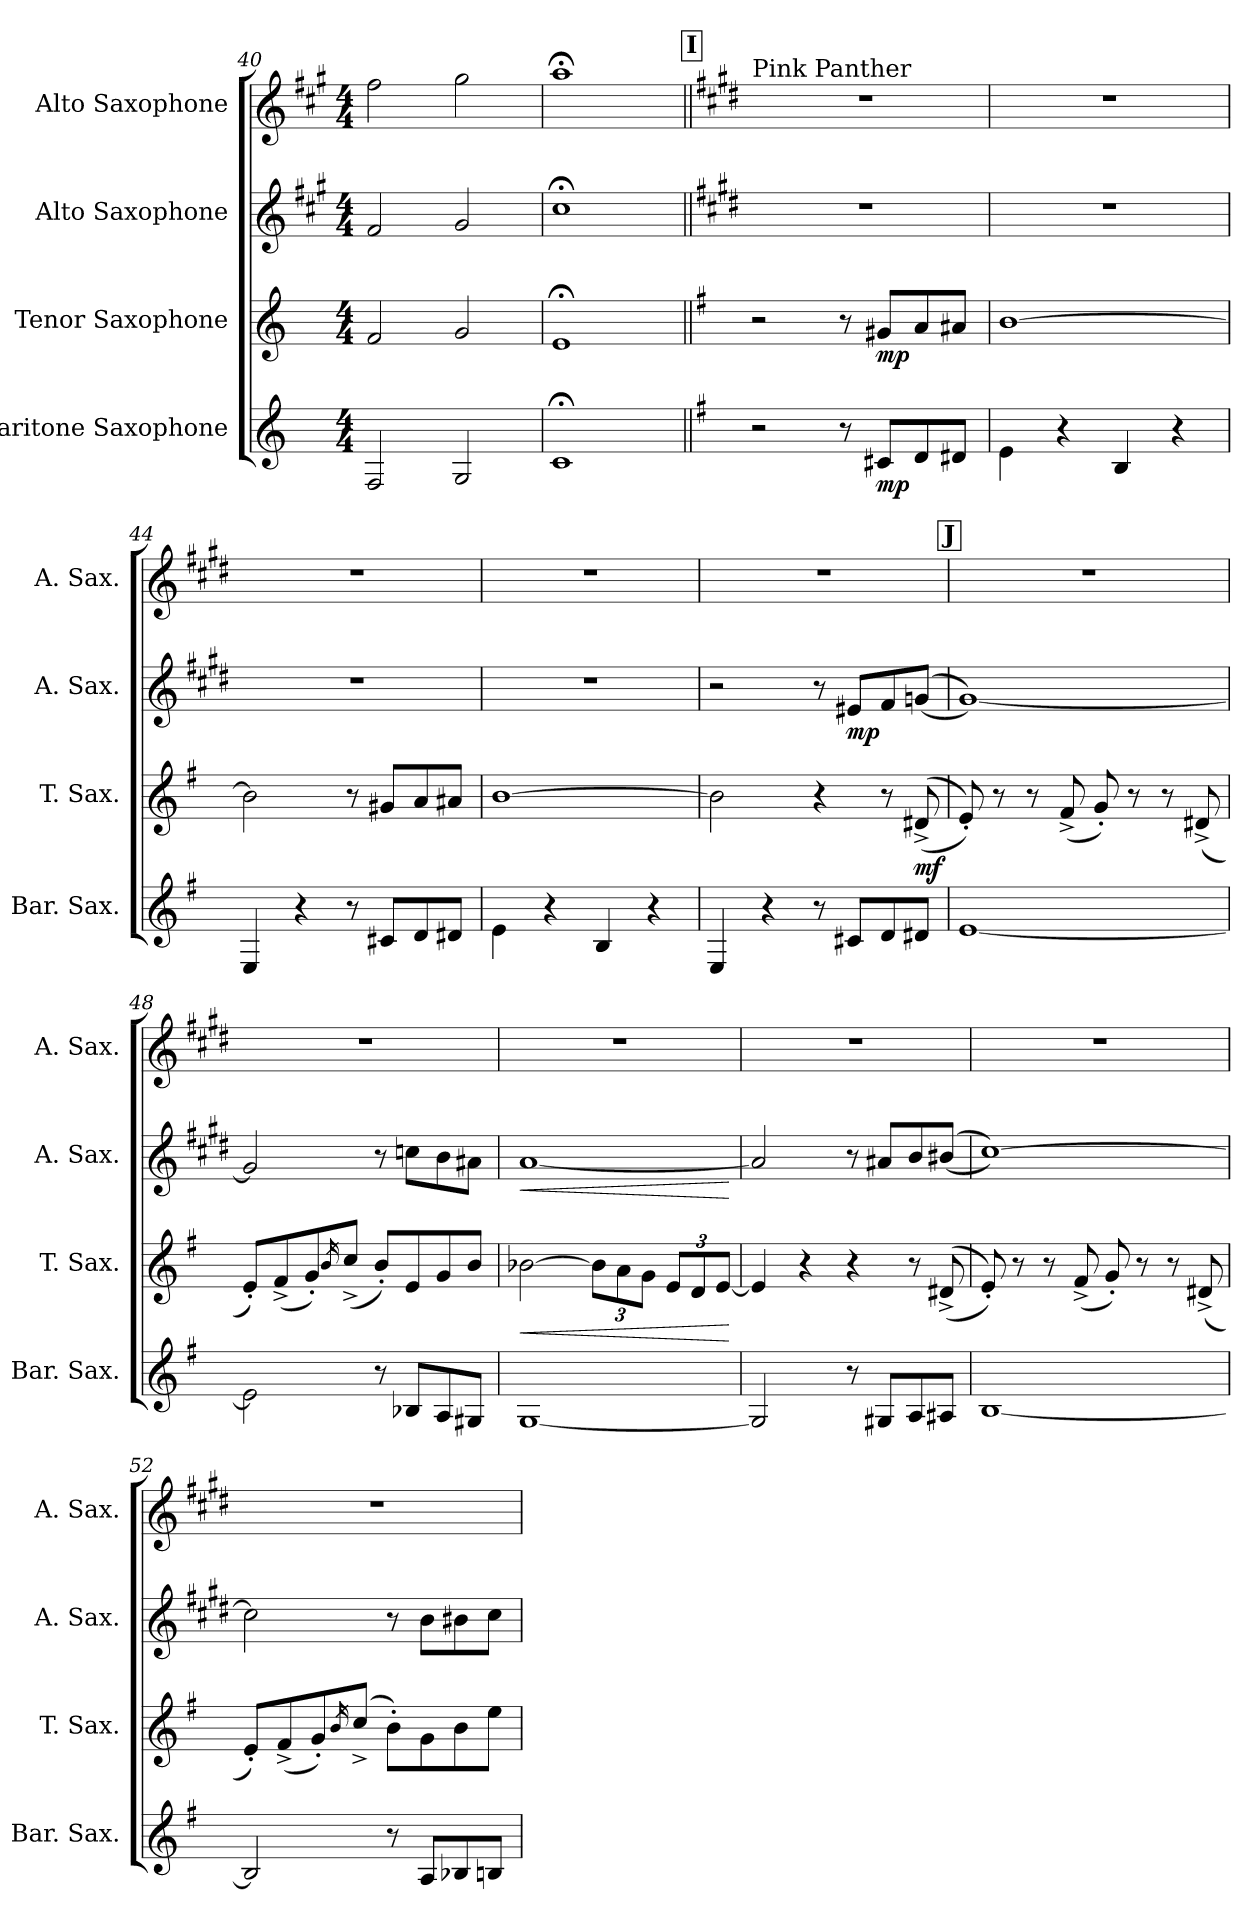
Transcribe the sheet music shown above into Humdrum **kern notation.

**kern	**dynam	**kern	**dynam	**kern	**dynam	**kern
*part4	*part4	*part3	*part3	*part2	*part2	*part1
*staff4	*staff4	*staff3	*staff3	*staff2	*staff2	*staff1
*I"Baritone Saxophone	*	*I"Tenor Saxophone	*	*I"Alto Saxophone	*	*I"Alto Saxophone
*I'Bar. Sax.	*	*I'T. Sax.	*	*I'A. Sax.	*	*I'A. Sax.
*clefG2	*	*clefG2	*	*clefG2	*	*clefG2
*ITrd12c21	*	*ITrd8c14	*	*ITrd5c9	*	*ITrd5c9
*k[]	*	*k[]	*	*k[]	*	*k[]
*M4/4	*	*M4/4	*	*M4/4	*	*M4/4
=40	=40	=40	=40	=40	=40	=40
2FF/	.	2F/	.	2A/	.	2a\
2GG/	.	2G/	.	2B/	.	2b\
=41	=41	=41	=41	=41	=41	=41
1C;<	.	1E;<	.	1e;<	.	1cc;<
!!LO:REH:place=s1:a:B:fs=14:t=I
=42||	=42||	=42||	=42||	=42||	=42||	=42||
*k[f#]	*	*k[f#]	*	*k[f#]	*	*k[f#]
!	!	!	!	!	!	!LO:TX:a:t=Pink Panther
2r	.	2r	.	1r	.	1r
8r	.	8r	.	.	.	.
!	!LO:DY:b	!	!LO:DY:b	!	!	!
8C#X/L	mp	8G#X/L	mp	.	.	.
8D/	.	8A/	.	.	.	.
8D#X/J	.	8A#X/J	.	.	.	.
!!LO:LB:g=z
=43	=43	=43	=43	=43	=43	=43
4E\	.	[1B	.	1r	.	1r
4r	.	.	.	.	.	.
4BB/	.	.	.	.	.	.
4r	.	.	.	.	.	.
=44	=44	=44	=44	=44	=44	=44
4EE/	.	2B\]	.	1r	.	1r
4r	.	.	.	.	.	.
8r	.	8r	.	.	.	.
8C#X/L	.	8G#X/L	.	.	.	.
8D/	.	8A/	.	.	.	.
8D#X/J	.	8A#X/J	.	.	.	.
=45	=45	=45	=45	=45	=45	=45
4E\	.	[1B	.	1r	.	1r
4r	.	.	.	.	.	.
4BB/	.	.	.	.	.	.
4r	.	.	.	.	.	.
=46	=46	=46	=46	=46	=46	=46
4EE/	.	2B\]	.	2r	.	1r
4r	.	.	.	.	.	.
8r	.	4r	.	8r	.	.
!	!	!	!	!	!LO:DY:b	!
8C#X/L	.	.	.	8G#X/L	mp	.
8D/	.	8r	.	8A/	.	.
!	!	!	!LO:DY:b	!	!	!
8D#X/J	.	((8D#X^/	mf	((8B-X/J	.	.
!!LO:REH:place=s1:a:B:fs=14:t=J
=47	=47	=47	=47	=47	=47	=47
[1E	.	8E'/))	.	[1B))	.	1r
.	.	8r	.	.	.	.
.	.	8r	.	.	.	.
.	.	(8F#^/	.	.	.	.
.	.	8G'/)	.	.	.	.
.	.	8r	.	.	.	.
.	.	8r	.	.	.	.
.	.	(8D#X^/	.	.	.	.
!!LO:PB:g=z
=48	=48	=48	=48	=48	=48	=48
2E\]	.	8E'/L)	.	2B/]	.	1r
.	.	(8F#^/	.	.	.	.
.	.	8G'/)	.	.	.	.
.	.	16qB/	.	.	.	.
.	.	(>8c^/J	.	.	.	.
8r	.	8B'/L)	.	8r	.	.
8BB-X/L	.	8E/	.	8e-X\L	.	.
8AA/	.	8G/	.	8d\	.	.
8GG#X/J	.	8B/J	.	8c#X\J	.	.
=49	=49	=49	=49	=49	=49	=49
!	!	!	!LO:HP:b	!	!LO:HP:b	!
!	!	!	!	!	!LO:HP:n=1:b	!
[1GG	.	[2B-X\	<	[1c	< <	1r
*	*	*Xbrackettup	*	*	*	*
.	.	12B-\L]	.	.	.	.
.	.	12A\	.	.	.	.
.	.	12G\J	.	.	.	.
.	.	12E/L	.	.	.	.
.	.	12D/	.	.	.	.
.	.	[12E/J	.	.	.	.
.	.	.	[	.	[	.
=50	=50	=50	=50	=50	=50	=50
2GG/]	.	4E/]	.	2c/]	.	1r
.	.	4r	.	.	.	.
8r	.	4r	.	8r	[	.
8GG#X/L	.	.	.	8c#X/L	.	.
8AA/	.	8r	.	8d/	.	.
8AA#X/J	.	((8D#X^/	.	((8d#X/J	.	.
=51	=51	=51	=51	=51	=51	=51
[1BB	.	8E'/))	.	[1e))	.	1r
.	.	8r	.	.	.	.
.	.	8r	.	.	.	.
.	.	(8F#^/	.	.	.	.
.	.	8G'/)	.	.	.	.
.	.	8r	.	.	.	.
.	.	8r	.	.	.	.
.	.	(8D#X^/	.	.	.	.
!!LO:LB:g=z
=52	=52	=52	=52	=52	=52	=52
2BB/]	.	8E'/L)	.	2e\]	.	1r
.	.	(8F#^/	.	.	.	.
.	.	8G'/)	.	.	.	.
.	.	16qB/	.	.	.	.
.	.	(8c^/J	.	.	.	.
8r	.	8B'\L)	.	8r	.	.
8AA/L	.	8G\	.	8d\L	.	.
8BB-X/	.	8B\	.	8d#X\	.	.
8BBn/J	.	8e\J	.	8e\J	.	.
=	=	=	=	=	=	=
*-	*-	*-	*-	*-	*-	*-
